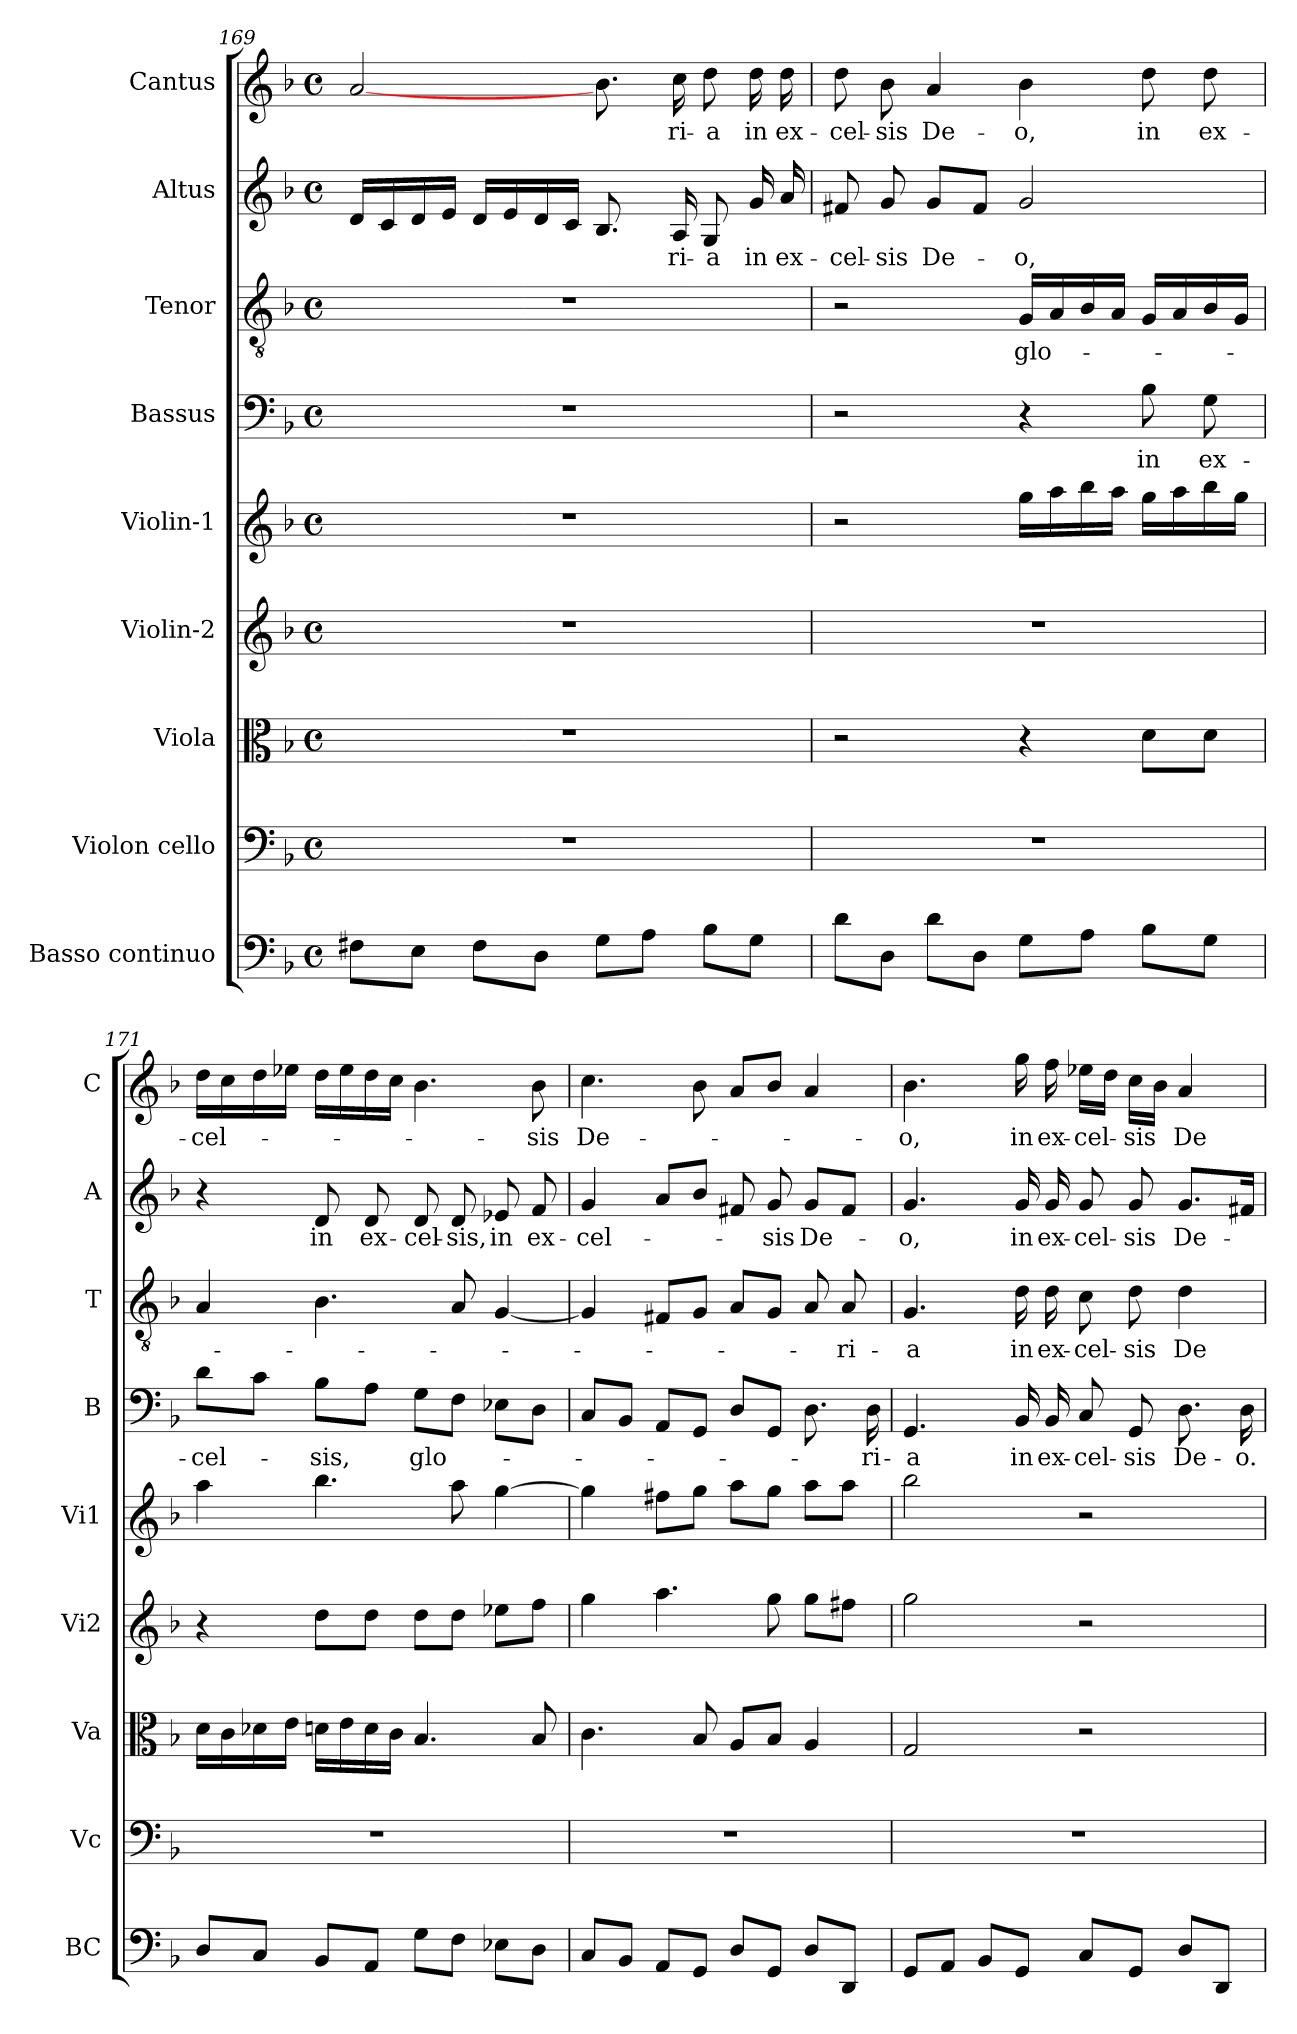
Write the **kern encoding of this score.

**kern	**kern	**kern	**kern	**kern	**kern	**text	**kern	**text	**kern	**text	**kern	**text
*part9	*part8	*part7	*part6	*part5	*part4	*part4	*part3	*part3	*part2	*part2	*part1	*part1
*staff9	*staff8	*staff7	*staff6	*staff5	*staff4	*staff4	*staff3	*staff3	*staff2	*staff2	*staff1	*staff1
*I"Basso continuo	*I"Violon cello	*I"Viola	*I"Violin-2	*I"Violin-1	*I"Bassus	*	*I"Tenor	*	*I"Altus	*	*I"Cantus	*
*I'BC	*I'Vc	*I'Va	*I'Vi2	*I'Vi1	*I'B	*	*I'T	*	*I'A	*	*I'C	*
*clefF4	*clefF4	*clefC3	*clefG2	*clefG2	*clefF4	*	*clefGv2	*	*clefG2	*	*clefG2	*
*k[b-]	*k[b-]	*k[b-]	*k[b-]	*k[b-]	*k[b-]	*	*k[b-]	*	*k[b-]	*	*k[b-]	*
*F:	*F:	*F:	*F:	*F:	*F:	*	*F:	*	*F:	*	*F:	*
*M4/4	*M4/4	*M4/4	*M4/4	*M4/4	*M4/4	*	*M4/4	*	*M4/4	*	*M4/4	*
*met(c)	*met(c)	*met(c)	*met(c)	*met(c)	*met(c)	*	*met(c)	*	*met(c)	*	*met(c)	*
=169	=169	=169	=169	=169	=169	=169	=169	=169	=169	=169	=169	=169
8F#X\L	1r	1r	1r	1r	1r	.	1r	.	16d/LL	.	[2a/	.
.	.	.	.	.	.	.	.	.	16c/	.	.	.
8E\J	.	.	.	.	.	.	.	.	16d/	.	.	.
.	.	.	.	.	.	.	.	.	16e/JJ	.	.	.
8F#\L	.	.	.	.	.	.	.	.	16d/LL	.	.	.
.	.	.	.	.	.	.	.	.	16e/	.	.	.
8D\J	.	.	.	.	.	.	.	.	16d/	.	.	.
.	.	.	.	.	.	.	.	.	16c/JJ	.	.	.
8G\L	.	.	.	.	.	.	.	.	8.B-/	.	8.b-\	.
8A\J	.	.	.	.	.	.	.	.	.	.	.	.
!	!	!	!	!	!	!	!	!	!	!LO:LY:b	!	!LO:LY:b
.	.	.	.	.	.	.	.	.	16A/	-ri-	16cc\	-ri-
!	!	!	!	!	!	!	!	!	!	!LO:LY:b	!	!LO:LY:b
8B-\L	.	.	.	.	.	.	.	.	8G/	-a	8dd\	-a
!	!	!	!	!	!	!	!	!	!	!LO:LY:b	!	!LO:LY:b
8G\J	.	.	.	.	.	.	.	.	16g/	in	16dd\	in
!	!	!	!	!	!	!	!	!	!	!LO:LY:b	!	!LO:LY:b
.	.	.	.	.	.	.	.	.	16a/	ex-	16dd\	ex-
=170	=170	=170	=170	=170	=170	=170	=170	=170	=170	=170	=170	=170
!	!	!	!	!	!	!	!	!	!	!LO:LY:b	!	!LO:LY:b
8d\L	1r	2r	1r	2r	2r	.	2r	.	8f#X/	-cel-	8dd\	-cel-
!	!	!	!	!	!	!	!	!	!	!LO:LY:b	!	!LO:LY:b
8D\J	.	.	.	.	.	.	.	.	8g/	-sis	8b-\	-sis
!	!	!	!	!	!	!	!	!	!	!LO:LY:b	!	!LO:LY:b
8d\L	.	.	.	.	.	.	.	.	8g/L	De-	4a/	De-
8D\J	.	.	.	.	.	.	.	.	8f#/J	.	.	.
!	!	!	!	!	!	!	!	!LO:LY:b	!	!LO:LY:b	!	!LO:LY:b
8G\L	.	4r	.	16gg\LL	4r	.	16G/LL	glo-	2g/	-o,	4b-\	-o,
.	.	.	.	16aa\	.	.	16A/	.	.	.	.	.
8A\J	.	.	.	16bb-\	.	.	16B-/	.	.	.	.	.
.	.	.	.	16aa\JJ	.	.	16A/JJ	.	.	.	.	.
!	!	!	!	!	!	!LO:LY:b	!	!	!	!	!	!LO:LY:b
8B-\L	.	8d\L	.	16gg\LL	8B-\	in	16G/LL	.	.	.	8dd\	in
.	.	.	.	16aa\	.	.	16A/	.	.	.	.	.
!	!	!	!	!	!	!LO:LY:b	!	!	!	!	!	!LO:LY:b
8G\J	.	8d\J	.	16bb-\	8G\	ex-	16B-/	.	.	.	8dd\	ex-
.	.	.	.	16gg\JJ	.	.	16G/JJ	.	.	.	.	.
=171	=171	=171	=171	=171	=171	=171	=171	=171	=171	=171	=171	=171
!	!	!	!	!	!	!LO:LY:b	!	!	!	!	!	!LO:LY:b
8D/L	1r	16d\LL	4r	4aa\	8d\L	-cel-	4A/	.	4r	.	16dd\LL	-cel-
.	.	16c\	.	.	.	.	.	.	.	.	16cc\	.
8C/J	.	16d-X\	.	.	8c\J	.	.	.	.	.	16dd\	.
.	.	16e\JJ	.	.	.	.	.	.	.	.	16ee-X\JJ	.
!	!	!	!	!	!	!LO:LY:b	!	!	!	!LO:LY:b	!	!
8BB-/L	.	16dn\LL	8dd\L	4.bb-\	8B-\L	-sis,	4.B-\	.	8d/	in	16dd\LL	.
.	.	16e\	.	.	.	.	.	.	.	.	16ee-\	.
!	!	!	!	!	!	!	!	!	!	!LO:LY:b	!	!
8AA/J	.	16d\	8dd\J	.	8A\J	.	.	.	8d/	ex-	16dd\	.
.	.	16c\JJ	.	.	.	.	.	.	.	.	16cc\JJ	.
!	!	!	!	!	!	!LO:LY:b	!	!	!	!LO:LY:b	!	!
8G\L	.	4.B-/	8dd\L	.	8G\L	glo-	.	.	8d/	-cel-	4.b-\	.
!	!	!	!	!	!	!	!	!	!	!LO:LY:b	!	!
8F\J	.	.	8dd\J	8aa\	8F\J	.	8A/	.	8d/	-sis,	.	.
!	!	!	!	!	!	!	!	!	!	!LO:LY:b	!	!
8E-X\L	.	.	8ee-X\L	[4gg\	8E-X\L	.	[4G/	.	8e-X/	in	.	.
!	!	!	!	!	!	!	!	!	!	!LO:LY:b	!	!LO:LY:b
8D\J	.	8B-/	8ff\J	.	8D\J	.	.	.	8f/	ex-	8b-\	-sis
!!LO:PB:g=z
=172	=172	=172	=172	=172	=172	=172	=172	=172	=172	=172	=172	=172
!	!	!	!	!	!	!	!	!	!	!LO:LY:b	!	!LO:LY:b
8C/L	1r	4.c\	4gg\	4gg\]	8C/L	.	4G/]	.	4g/	-cel-	4.cc\	De-
8BB-/J	.	.	.	.	8BB-/J	.	.	.	.	.	.	.
8AA/L	.	.	4.aa\	8ff#X\L	8AA/L	.	8F#X/L	.	8a/L	.	.	.
8GG/J	.	8B-/	.	8gg\J	8GG/J	.	8G/J	.	8b-/J	.	8b-\	.
8D/L	.	8A/L	.	8aa\L	8D/L	.	8A/L	.	8f#X/	.	8a/L	.
!	!	!	!	!	!	!	!	!	!	!LO:LY:b	!	!
8GG/J	.	8B-/J	8gg\	8gg\J	8GG/J	.	8G/J	.	8g/	-sis	8b-/J	.
!	!	!	!	!	!	!	!	!	!	!LO:LY:b	!	!
8D/L	.	4A/	8gg\L	8aa\L	8.D\	.	8A/	.	8g/L	De-	4a/	.
!	!	!	!	!	!	!	!	!LO:LY:b	!	!	!	!
8DD/J	.	.	8ff#X\J	8aa\J	.	.	8A/	-ri-	8f#/J	.	.	.
!	!	!	!	!	!	!LO:LY:b	!	!	!	!	!	!
.	.	.	.	.	16D\	-ri-	.	.	.	.	.	.
=173	=173	=173	=173	=173	=173	=173	=173	=173	=173	=173	=173	=173
!	!	!	!	!	!	!LO:LY:b	!	!LO:LY:b	!	!LO:LY:b	!	!LO:LY:b
8GG/L	1r	2G/	2gg\	2bb-\	4.GG/	-a	4.G/	-a	4.g/	-o,	4.b-\	-o,
8AA/J	.	.	.	.	.	.	.	.	.	.	.	.
8BB-/L	.	.	.	.	.	.	.	.	.	.	.	.
!	!	!	!	!	!	!LO:LY:b	!	!LO:LY:b	!	!LO:LY:b	!	!LO:LY:b
8GG/J	.	.	.	.	16BB-/	in	16d\	in	16g/	in	16gg\	in
!	!	!	!	!	!	!LO:LY:b	!	!LO:LY:b	!	!LO:LY:b	!	!LO:LY:b
.	.	.	.	.	16BB-/	ex-	16d\	ex-	16g/	ex-	16ff\	ex-
!	!	!	!	!	!	!LO:LY:b	!	!LO:LY:b	!	!LO:LY:b	!	!LO:LY:b
8C/L	.	2r	2r	2r	8C/	-cel-	8c\	-cel-	8g/	-cel-	16ee-X\LL	-cel-
.	.	.	.	.	.	.	.	.	.	.	16dd\JJ	.
!	!	!	!	!	!	!LO:LY:b	!	!LO:LY:b	!	!LO:LY:b	!	!LO:LY:b
8GG/J	.	.	.	.	8GG/	-sis	8d\	-sis	8g/	-sis	16cc\LL	-sis
.	.	.	.	.	.	.	.	.	.	.	16b-\JJ	.
!	!	!	!	!	!	!LO:LY:b	!	!LO:LY:b	!	!LO:LY:b	!	!LO:LY:b
8D/L	.	.	.	.	8.D\	De-	4d\	De-	8.g/L	De-	4a/	De-
8DD/J	.	.	.	.	.	.	.	.	.	.	.	.
!	!	!	!	!	!	!LO:LY:b	!	!	!	!	!	!
.	.	.	.	.	16D\	-o.	.	.	16f#X/Jk	.	.	.
=	=	=	=	=	=	=	=	=	=	=	=	=
*-	*-	*-	*-	*-	*-	*-	*-	*-	*-	*-	*-	*-
